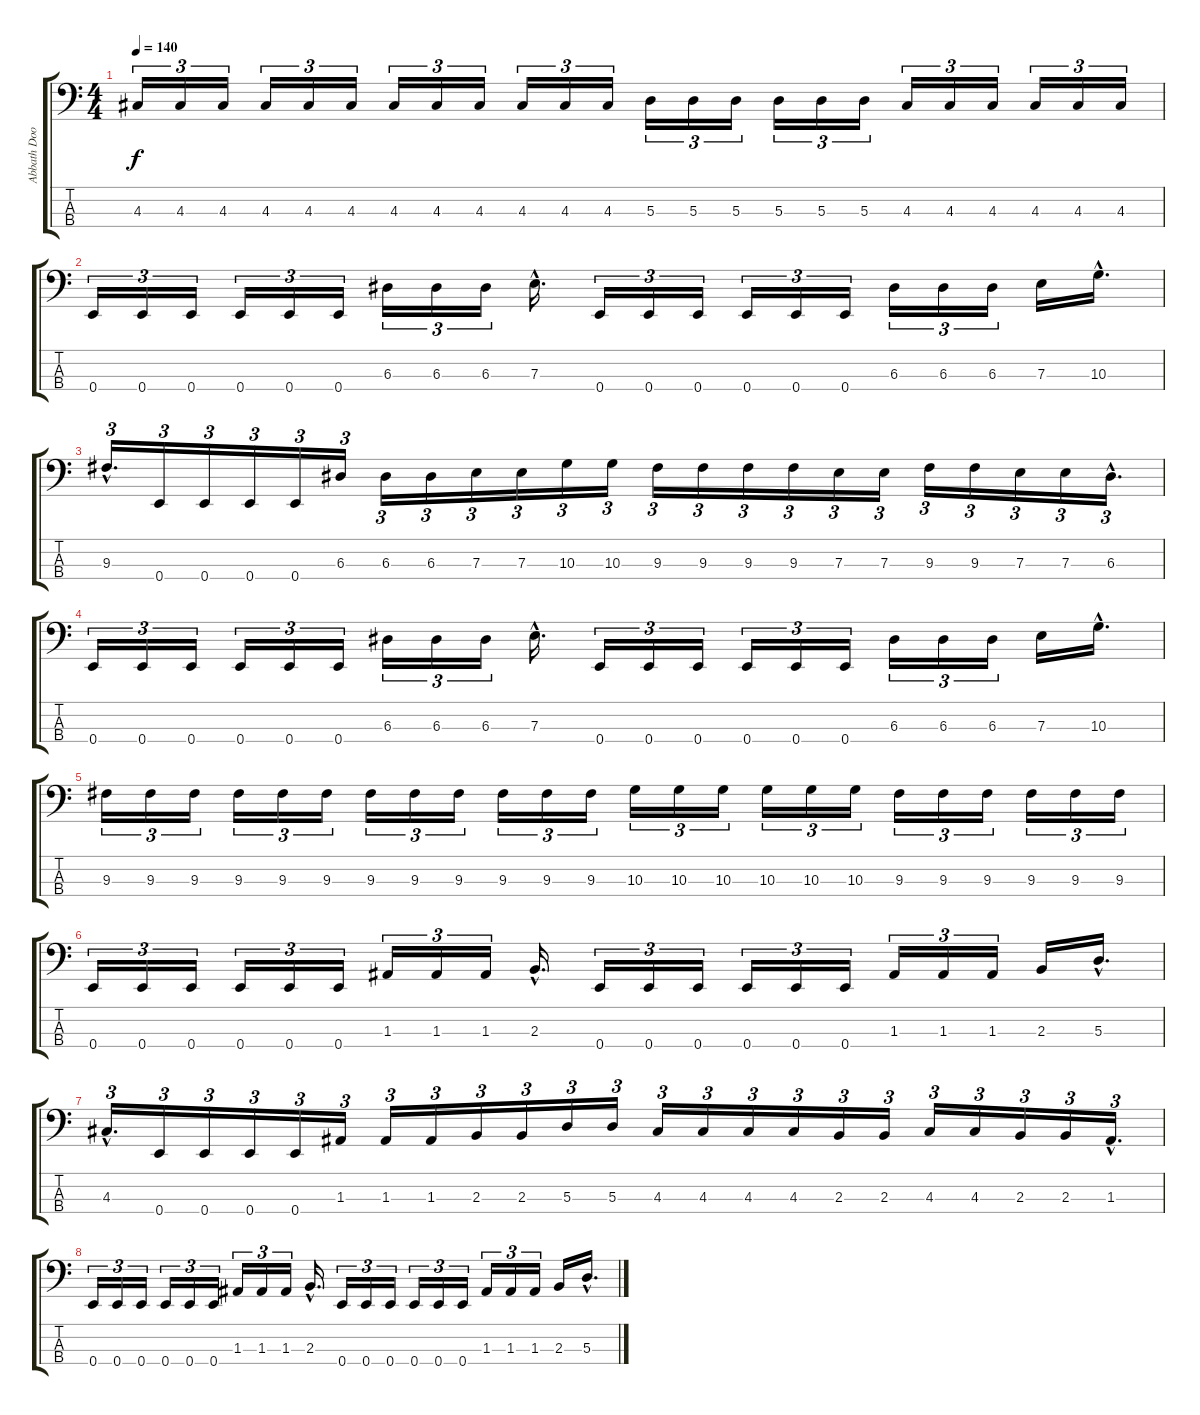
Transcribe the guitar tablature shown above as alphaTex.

\track ("Abbath Doom Occulta" "Abbath Doo") {instrument electricbasspick}
\staff {score tabs}
\tuning (G2 D2 A1 E1) {hide}
\ts (4 4)
\tempo 140
\clef f4
\ks c
4.3.16{tu (3 2) dy f} 4.3.16{tu (3 2)} 4.3.16{tu (3 2)} 4.3.16{tu (3 2)} 4.3.16{tu (3 2)} 4.3.16{tu (3 2)} 4.3.16{tu (3 2)} 4.3.16{tu (3 2)} 4.3.16{tu (3 2)} 4.3.16{tu (3 2)} 4.3.16{tu (3 2)} 4.3.16{tu (3 2)} 5.3.16{tu (3 2)} 5.3.16{tu (3 2)} 5.3.16{tu (3 2)} 5.3.16{tu (3 2)} 5.3.16{tu (3 2)} 5.3.16{tu (3 2)} 4.3.16{tu (3 2)} 4.3.16{tu (3 2)} 4.3.16{tu (3 2)} 4.3.16{tu (3 2)} 4.3.16{tu (3 2)} 4.3.16{tu (3 2)} |
0.4.16{tu (3 2)} 0.4.16{tu (3 2)} 0.4.16{tu (3 2)} 0.4.16{tu (3 2)} 0.4.16{tu (3 2)} 0.4.16{tu (3 2)} 6.3.16{tu (3 2)} 6.3.16{tu (3 2)} 6.3.16{tu (3 2)} 7.3{hac}.16{d} 0.4.16{tu (3 2)} 0.4.16{tu (3 2)} 0.4.16{tu (3 2)} 0.4.16{tu (3 2)} 0.4.16{tu (3 2)} 0.4.16{tu (3 2)} 6.3.16{tu (3 2)} 6.3.16{tu (3 2)} 6.3.16{tu (3 2)} 7.3.16 10.3{hac}.16{d} |
9.3{hac}.16{d tu (3 2)} 0.4.16{tu (3 2)} 0.4.16{tu (3 2)} 0.4.16{tu (3 2)} 0.4.16{tu (3 2)} 6.3.16{tu (3 2)} 6.3.16{tu (3 2)} 6.3.16{tu (3 2)} 7.3.16{tu (3 2)} 7.3.16{tu (3 2)} 10.3.16{tu (3 2)} 10.3.16{tu (3 2)} 9.3.16{tu (3 2)} 9.3.16{tu (3 2)} 9.3.16{tu (3 2)} 9.3.16{tu (3 2)} 7.3.16{tu (3 2)} 7.3.16{tu (3 2)} 9.3.16{tu (3 2)} 9.3.16{tu (3 2)} 7.3.16{tu (3 2)} 7.3.16{tu (3 2)} 6.3{hac}.16{d tu (3 2)} |
0.4.16{tu (3 2)} 0.4.16{tu (3 2)} 0.4.16{tu (3 2)} 0.4.16{tu (3 2)} 0.4.16{tu (3 2)} 0.4.16{tu (3 2)} 6.3.16{tu (3 2)} 6.3.16{tu (3 2)} 6.3.16{tu (3 2)} 7.3{hac}.16{d} 0.4.16{tu (3 2)} 0.4.16{tu (3 2)} 0.4.16{tu (3 2)} 0.4.16{tu (3 2)} 0.4.16{tu (3 2)} 0.4.16{tu (3 2)} 6.3.16{tu (3 2)} 6.3.16{tu (3 2)} 6.3.16{tu (3 2)} 7.3.16 10.3{hac}.16{d} |
9.3.16{tu (3 2)} 9.3.16{tu (3 2)} 9.3.16{tu (3 2)} 9.3.16{tu (3 2)} 9.3.16{tu (3 2)} 9.3.16{tu (3 2)} 9.3.16{tu (3 2)} 9.3.16{tu (3 2)} 9.3.16{tu (3 2)} 9.3.16{tu (3 2)} 9.3.16{tu (3 2)} 9.3.16{tu (3 2)} 10.3.16{tu (3 2)} 10.3.16{tu (3 2)} 10.3.16{tu (3 2)} 10.3.16{tu (3 2)} 10.3.16{tu (3 2)} 10.3.16{tu (3 2)} 9.3.16{tu (3 2)} 9.3.16{tu (3 2)} 9.3.16{tu (3 2)} 9.3.16{tu (3 2)} 9.3.16{tu (3 2)} 9.3.16{tu (3 2)} |
0.4.16{tu (3 2)} 0.4.16{tu (3 2)} 0.4.16{tu (3 2)} 0.4.16{tu (3 2)} 0.4.16{tu (3 2)} 0.4.16{tu (3 2)} 1.3.16{tu (3 2)} 1.3.16{tu (3 2)} 1.3.16{tu (3 2)} 2.3{hac}.16{d} 0.4.16{tu (3 2)} 0.4.16{tu (3 2)} 0.4.16{tu (3 2)} 0.4.16{tu (3 2)} 0.4.16{tu (3 2)} 0.4.16{tu (3 2)} 1.3.16{tu (3 2)} 1.3.16{tu (3 2)} 1.3.16{tu (3 2)} 2.3.16 5.3{hac}.16{d} |
4.3{hac}.16{d tu (3 2)} 0.4.16{tu (3 2)} 0.4.16{tu (3 2)} 0.4.16{tu (3 2)} 0.4.16{tu (3 2)} 1.3.16{tu (3 2)} 1.3.16{tu (3 2)} 1.3.16{tu (3 2)} 2.3.16{tu (3 2)} 2.3.16{tu (3 2)} 5.3.16{tu (3 2)} 5.3.16{tu (3 2)} 4.3.16{tu (3 2)} 4.3.16{tu (3 2)} 4.3.16{tu (3 2)} 4.3.16{tu (3 2)} 2.3.16{tu (3 2)} 2.3.16{tu (3 2)} 4.3.16{tu (3 2)} 4.3.16{tu (3 2)} 2.3.16{tu (3 2)} 2.3.16{tu (3 2)} 1.3{hac}.16{d tu (3 2)} |
0.4.16{tu (3 2)} 0.4.16{tu (3 2)} 0.4.16{tu (3 2)} 0.4.16{tu (3 2)} 0.4.16{tu (3 2)} 0.4.16{tu (3 2)} 1.3.16{tu (3 2)} 1.3.16{tu (3 2)} 1.3.16{tu (3 2)} 2.3{hac}.16{d} 0.4.16{tu (3 2)} 0.4.16{tu (3 2)} 0.4.16{tu (3 2)} 0.4.16{tu (3 2)} 0.4.16{tu (3 2)} 0.4.16{tu (3 2)} 1.3.16{tu (3 2)} 1.3.16{tu (3 2)} 1.3.16{tu (3 2)} 2.3.16 5.3{hac}.16{d}
